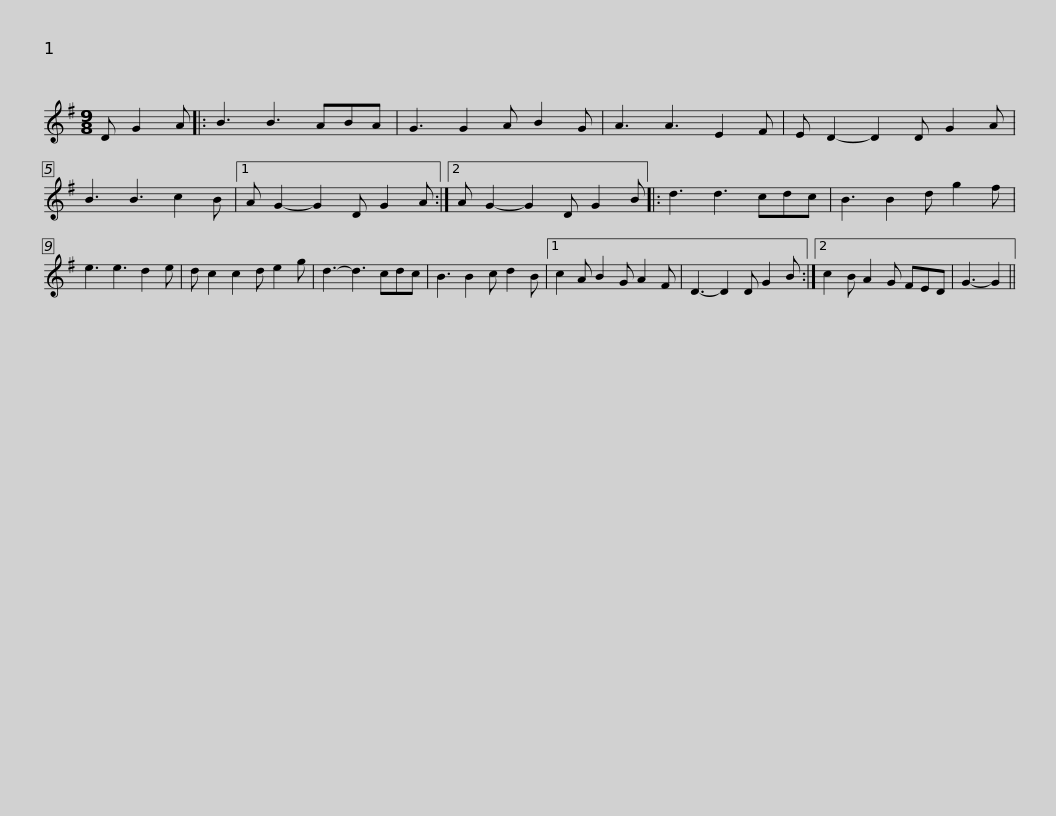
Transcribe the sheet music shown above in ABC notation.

X:1
L:1/8
M:9/8
I:linebreak $
K:G
V:1 treble
V:1
 D G2 A |: B3 B3 ABA | G3 G2 A B2 G | A3 A3 E2 F | E D2- D2 D G2 A | %5
 B3 B3 c2 B |1$ A G2- G2 D G2 A :|2 A G2- G2 D G2 B |: d3 d3 cdc | B3 B2 d g2 f | %10
 e3 e3 d2 e | d c2 c2 d e2 g |$ d3- d3 cdc | B3 B2 c d2 B |1 c2 A B2 G A2 F | %15
 D3- D2 D G2 B :|2 c2 B A2 G FED | G3- G2 || %18
